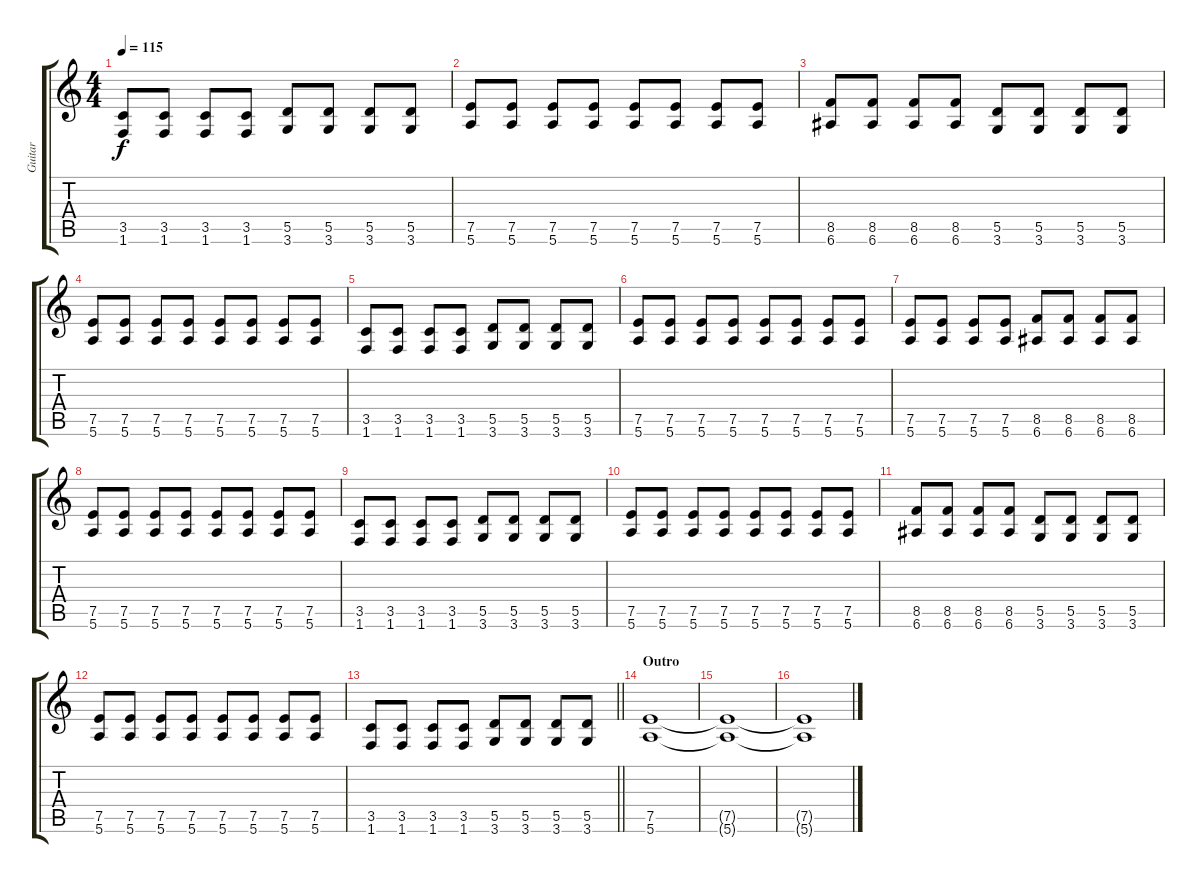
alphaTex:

\track ("Guitar" "Guitar") {instrument distortionguitar}
\staff {score tabs}
\tuning (E4 B3 G3 D3 A2 E2) {hide}
\ts (4 4)
\tempo 115
\clef g2
\ks c
(3.5 1.6).8{dy f} (3.5 1.6).8 (3.5 1.6).8 (3.5 1.6).8 (5.5 3.6).8 (5.5 3.6).8 (5.5 3.6).8 (5.5 3.6).8 |
(7.5 5.6).8 (7.5 5.6).8 (7.5 5.6).8 (7.5 5.6).8 (7.5 5.6).8 (7.5 5.6).8 (7.5 5.6).8 (7.5 5.6).8 |
(8.5 6.6).8 (8.5 6.6).8 (8.5 6.6).8 (8.5 6.6).8 (5.5 3.6).8 (5.5 3.6).8 (5.5 3.6).8 (5.5 3.6).8 |
(7.5 5.6).8 (7.5 5.6).8 (7.5 5.6).8 (7.5 5.6).8 (7.5 5.6).8 (7.5 5.6).8 (7.5 5.6).8 (7.5 5.6).8 |
(3.5 1.6).8 (3.5 1.6).8 (3.5 1.6).8 (3.5 1.6).8 (5.5 3.6).8 (5.5 3.6).8 (5.5 3.6).8 (5.5 3.6).8 |
(7.5 5.6).8 (7.5 5.6).8 (7.5 5.6).8 (7.5 5.6).8 (7.5 5.6).8 (7.5 5.6).8 (7.5 5.6).8 (7.5 5.6).8 |
(7.5 5.6).8 (7.5 5.6).8 (7.5 5.6).8 (7.5 5.6).8 (8.5 6.6).8 (8.5 6.6).8 (8.5 6.6).8 (8.5 6.6).8 |
(7.5 5.6).8 (7.5 5.6).8 (7.5 5.6).8 (7.5 5.6).8 (7.5 5.6).8 (7.5 5.6).8 (7.5 5.6).8 (7.5 5.6).8 |
(3.5 1.6).8 (3.5 1.6).8 (3.5 1.6).8 (3.5 1.6).8 (5.5 3.6).8 (5.5 3.6).8 (5.5 3.6).8 (5.5 3.6).8 |
(7.5 5.6).8 (7.5 5.6).8 (7.5 5.6).8 (7.5 5.6).8 (7.5 5.6).8 (7.5 5.6).8 (7.5 5.6).8 (7.5 5.6).8 |
(8.5 6.6).8 (8.5 6.6).8 (8.5 6.6).8 (8.5 6.6).8 (5.5 3.6).8 (5.5 3.6).8 (5.5 3.6).8 (5.5 3.6).8 |
(7.5 5.6).8 (7.5 5.6).8 (7.5 5.6).8 (7.5 5.6).8 (7.5 5.6).8 (7.5 5.6).8 (7.5 5.6).8 (7.5 5.6).8 |
\barLineRight lightlight
(3.5 1.6).8 (3.5 1.6).8 (3.5 1.6).8 (3.5 1.6).8 (5.5 3.6).8 (5.5 3.6).8 (5.5 3.6).8 (5.5 3.6).8 |
\section ("" "Outro")
(7.5 5.6).1{volume 0} |
(7.5{t} 5.6{t}).1 |
(7.5{t} 5.6{t}).1
